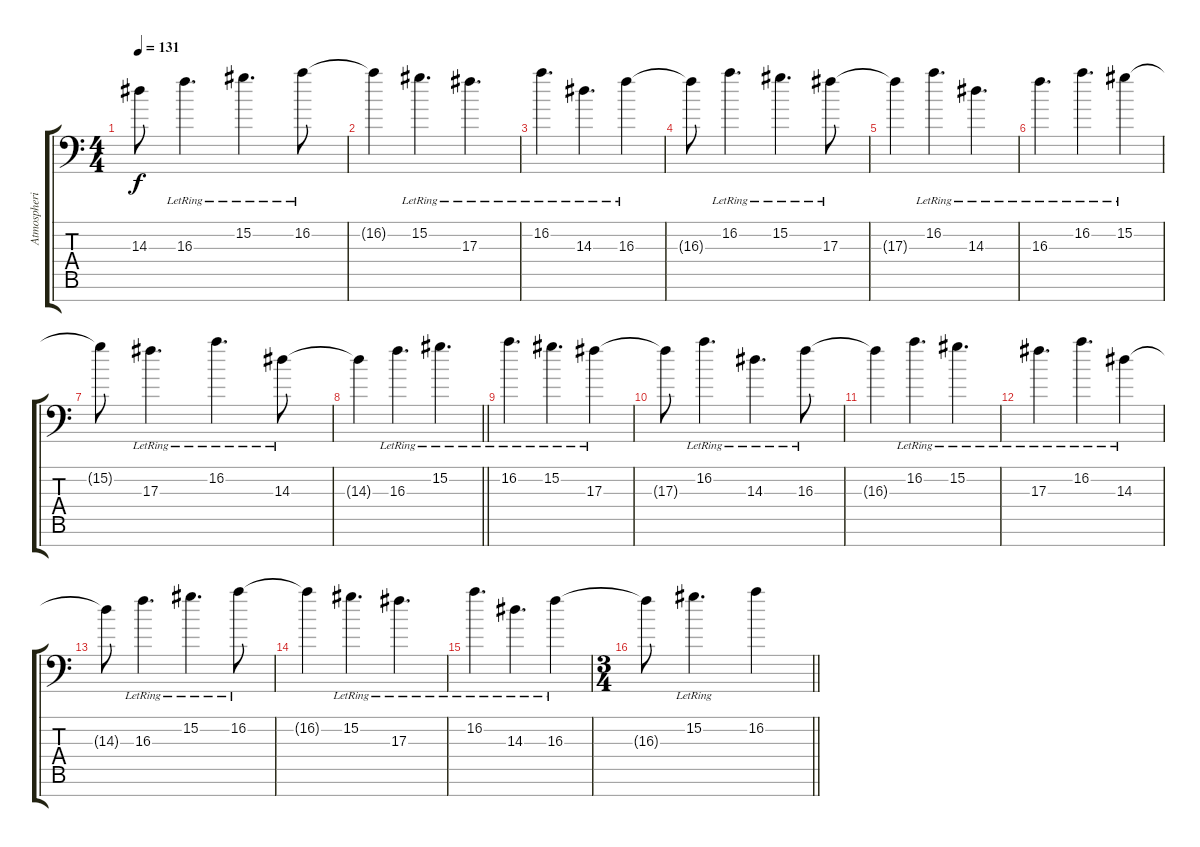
\track ("Atmospheric Guitar" "Atmospheri") {instrument electricguitarjazz}
\staff {score tabs}
\tuning (Bb3 F3 Db3 Ab2 Eb2 Bb1 F1) {hide}
\ts (4 4)
\tempo 131
\clef f4
\ks c
14.3{t}.8{dy f} 16.3{lr}.4{d} 15.2{lr}.4{d} 16.2{lr}.8 |
16.2{t}.4 15.2{lr}.4{d} 17.3{lr}.4{d} |
16.2{lr}.4{d} 14.3{lr}.4{d} 16.3{lr}.4 |
16.3{t}.8 16.2{lr}.4{d} 15.2{lr}.4{d} 17.3{lr}.8 |
17.3{t}.4 16.2{lr}.4{d} 14.3{lr}.4{d} |
16.3{lr}.4{d} 16.2{lr}.4{d} 15.2{lr}.4 |
15.2{t}.8 17.3{lr}.4{d} 16.2{lr}.4{d} 14.3{lr}.8 |
\barLineRight lightlight
14.3{t}.4 16.3{lr}.4{d} 15.2{lr}.4{d} |
16.2{lr}.4{d} 15.2{lr}.4{d} 17.3{lr}.4 |
17.3{t}.8 16.2{lr}.4{d} 14.3{lr}.4{d} 16.3{lr}.8 |
16.3{t}.4 16.2{lr}.4{d} 15.2{lr}.4{d} |
17.3{lr}.4{d} 16.2{lr}.4{d} 14.3{lr}.4 |
14.3{t}.8 16.3{lr}.4{d} 15.2{lr}.4{d} 16.2{lr}.8 |
16.2{t}.4 15.2{lr}.4{d} 17.3{lr}.4{d} |
16.2{lr}.4{d} 14.3{lr}.4{d} 16.3{lr}.4 |
\ts (3 4)
\barLineRight lightlight
16.3{t}.8 15.2{lr}.4{d} 16.2.4
